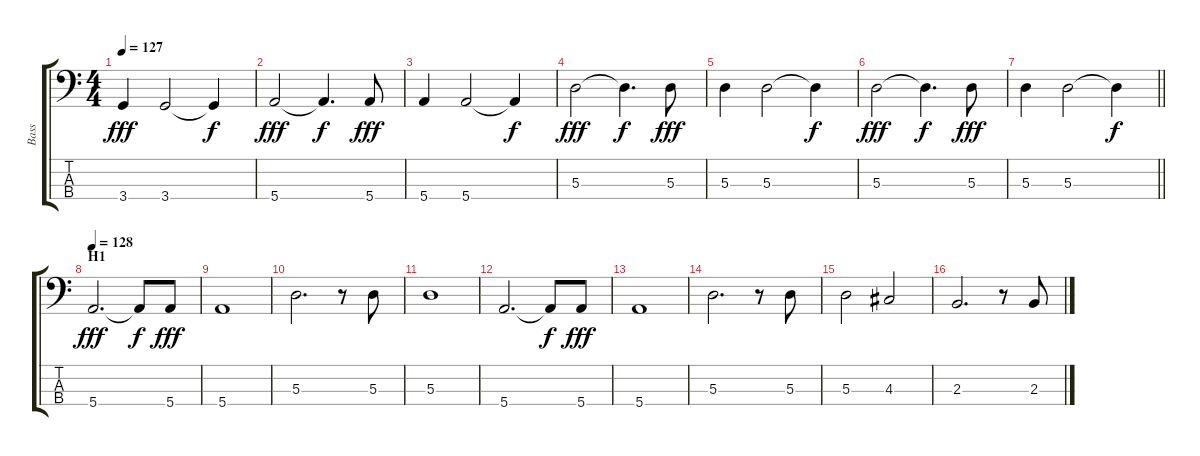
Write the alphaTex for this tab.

\track ("Bass" "Bass") {instrument electricbasspick}
\staff {score tabs}
\tuning (G2 D2 A1 E1) {hide}
\ts (4 4)
\tempo 127
\clef f4
\ks c
3.4.4{dy fff} 3.4.2 3.4{t}.4{dy f} |
5.4.2{dy fff} 5.4{t}.4{d dy f} 5.4.8{dy fff} |
5.4.4 5.4.2 5.4{t}.4{dy f} |
5.3.2{dy fff} 5.3{t}.4{d dy f} 5.3.8{dy fff} |
5.3.4 5.3.2 5.3{t}.4{dy f} |
5.3.2{dy fff} 5.3{t}.4{d dy f} 5.3.8{dy fff} |
\barLineRight lightlight
5.3.4 5.3.2 5.3{t}.4{dy f} |
\section ("" "H1")
\tempo 128
5.4.2{d dy fff} 5.4{t}.8{dy f} 5.4.8{dy fff} |
5.4.1 |
5.3.2{d} r.8 5.3.8 |
5.3.1 |
5.4.2{d} 5.4{t}.8{dy f} 5.4.8{dy fff} |
5.4.1 |
5.3.2{d} r.8 5.3.8 |
5.3.2 4.3.2 |
2.3.2{d} r.8 2.3.8
